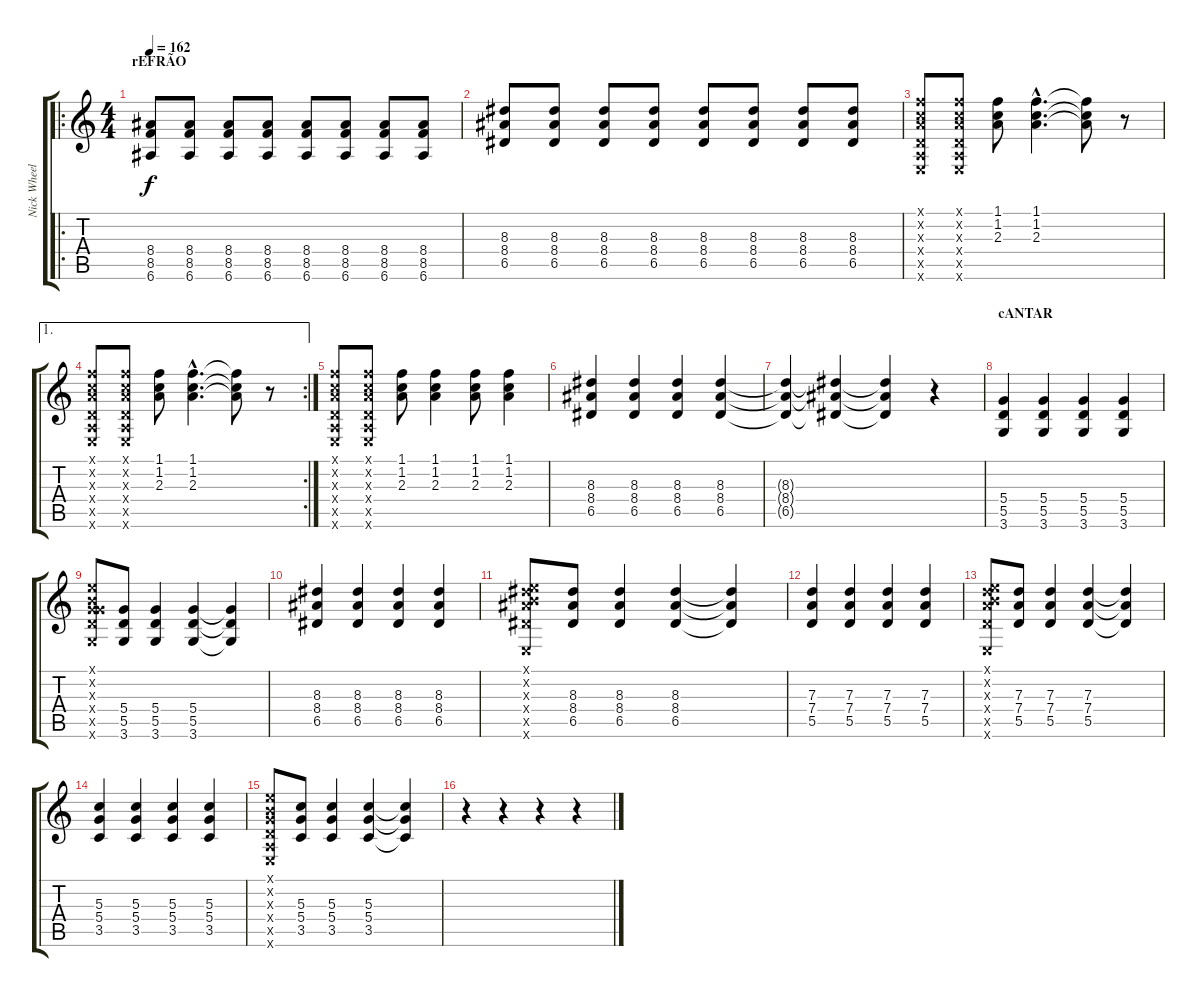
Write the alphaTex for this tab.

\track ("Nick Wheeler" "Nick Wheel") {instrument distortionguitar}
\staff {score tabs}
\tuning (E4 B3 G3 D3 A2 E2) {hide}
\ro
\ts (4 4)
\section ("" "rEFRÃO")
\tempo 162
\clef g2
\ks c
(8.4 8.5 6.6).8{dy f} (8.4 8.5 6.6).8 (8.4 8.5 6.6).8 (8.4 8.5 6.6).8 (8.4 8.5 6.6).8 (8.4 8.5 6.6).8 (8.4 8.5 6.6).8 (8.4 8.5 6.6).8 |
(8.3 8.4 6.5).8 (8.3 8.4 6.5).8 (8.3 8.4 6.5).8 (8.3 8.4 6.5).8 (8.3 8.4 6.5).8 (8.3 8.4 6.5).8 (8.3 8.4 6.5).8 (8.3 8.4 6.5).8 |
(1.1{x} 1.2{x} 2.3{x} 0.4{x} 0.5{x} 0.6{x}).8 (1.1{x} 1.2{x} 2.3{x} 0.4{x} 0.5{x} 0.6{x}).8 (1.1 1.2 2.3).8 (1.1{hac} 1.2{hac} 2.3{hac}).4{d} (1.1{t} 1.2{t} 2.3{t}).8 r.8 |
\ae 1
\rc 2
(1.1{x} 1.2{x} 2.3{x} 0.4{x} 0.5{x} 0.6{x}).8 (1.1{x} 1.2{x} 2.3{x} 0.4{x} 0.5{x} 0.6{x}).8 (1.1 1.2 2.3).8 (1.1{hac} 1.2{hac} 2.3{hac}).4{d} (1.1{t} 1.2{t} 2.3{t}).8 r.8 |
(1.1{x} 1.2{x} 2.3{x} 0.4{x} 0.5{x} 0.6{x}).8 (1.1{x} 1.2{x} 2.3{x} 0.4{x} 0.5{x} 0.6{x}).8 (1.1 1.2 2.3).8 (1.1 1.2 2.3).4 (1.1 1.2 2.3).8 (1.1 1.2 2.3).4 |
(8.3 8.4 6.5).4 (8.3 8.4 6.5).4 (8.3 8.4 6.5).4 (8.3 8.4 6.5).4 |
(8.3{t} 8.4{t} 6.5{t}).4 (8.3{t} 8.4{t} 6.5{t}).4 (8.3{t} 8.4{t} 6.5{t}).4 r.4 |
\section ("" "cANTAR")
(5.4 5.5 3.6).4 (5.4 5.5 3.6).4 (5.4 5.5 3.6).4 (5.4 5.5 3.6).4 |
(0.1{x} 0.2{x} 0.3{x} 5.4{x} 5.5{x} 3.6{x}).8 (5.4 5.5 3.6).8 (5.4 5.5 3.6).4 (5.4 5.5 3.6).4 (5.4{t} 5.5{t} 3.6{t}).4 |
(8.3 8.4 6.5).4 (8.3 8.4 6.5).4 (8.3 8.4 6.5).4 (8.3 8.4 6.5).4 |
(0.1{x} 0.2{x} 8.3{x} 8.4{x} 6.5{x} 0.6{x}).8 (8.3 8.4 6.5).8 (8.3 8.4 6.5).4 (8.3 8.4 6.5).4 (8.3{t} 8.4{t} 6.5{t}).4 |
(7.3 7.4 5.5).4 (7.3 7.4 5.5).4 (7.3 7.4 5.5).4 (7.3 7.4 5.5).4 |
(0.1{x} 0.2{x} 7.3{x} 7.4{x} 5.5{x} 0.6{x}).8 (7.3 7.4 5.5).8 (7.3 7.4 5.5).4 (7.3 7.4 5.5).4 (7.3{t} 7.4{t} 5.5{t}).4 |
(5.3 5.4 3.5).4 (5.3 5.4 3.5).4 (5.3 5.4 3.5).4 (5.3 5.4 3.5).4 |
(0.1{x} 0.2{x} 0.3{x} 0.4{x} 0.5{x} 0.6{x}).8 (5.3 5.4 3.5).8 (5.3 5.4 3.5).4 (5.3 5.4 3.5).4 (5.3{t} 5.4{t} 3.5{t}).4 |
r.4 r.4 r.4 r.4
